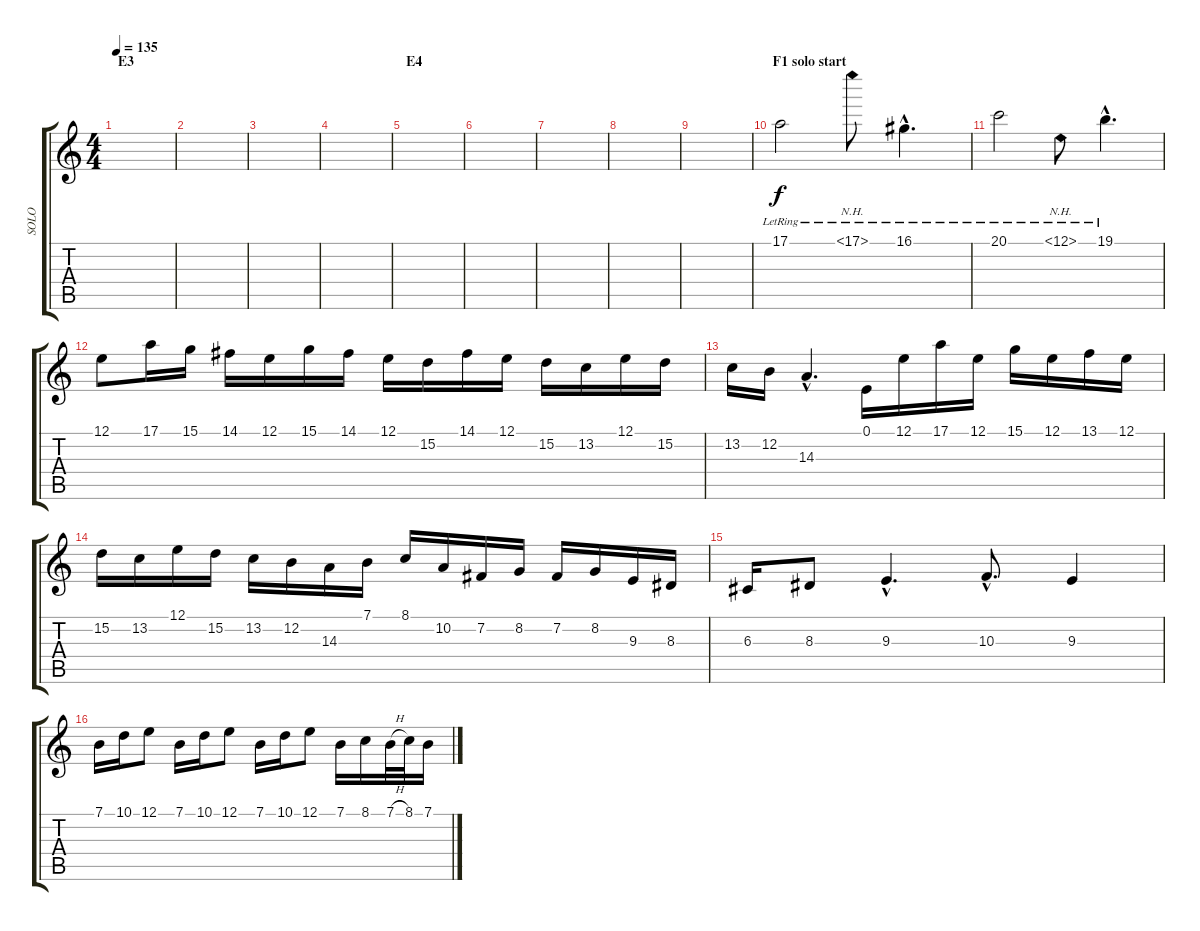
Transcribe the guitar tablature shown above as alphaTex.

\track ("SOLO" "SOLO") {instrument lead2sawtooth}
\staff {score tabs}
\tuning (E4 B3 G3 D3 A2 E2) {hide}
\ts (4 4)
\section ("" "E3")
\tempo 135
\clef g2
\ks c
|
|
|
|
\section ("" "E4")
|
|
|
|
|
\section ("" "F1 solo start")
17.1{lr}.2 17.1{nh lr}.8 16.1{hac lr}.4{d} |
20.1{lr}.2 20.1{nh lr}.8 19.1{hac lr}.4{d} |
12.1.8 17.1.16 15.1.16 14.1.16 12.1.16 15.1.16 14.1.16 12.1.16 15.2.16 14.1.16 12.1.16 15.2.16 13.2.16 12.1.16 15.2.16 |
13.2.16 12.2.16 14.3{hac}.4{d} 0.1.16 12.1.16 17.1.16 12.1.16 15.1.16 12.1.16 13.1.16 12.1.16 |
15.2.16 13.2.16 12.1.16 15.2.16 13.2.16 12.2.16 14.3.16 7.1.16 8.1.16 10.2.16 7.2.16 8.2.16 7.2.16 8.2.16 9.3.16 8.3.16 |
6.3.16 8.3.8 9.3{hac}.4{d} 10.3{hac}.8{d} 9.3.4 |
7.1.16 10.1.16 12.1.8 7.1.16 10.1.16 12.1.8 7.1.16 10.1.16 12.1.8 7.1.16 8.1.16 7.1{h}.32 8.1.32 7.1.16
